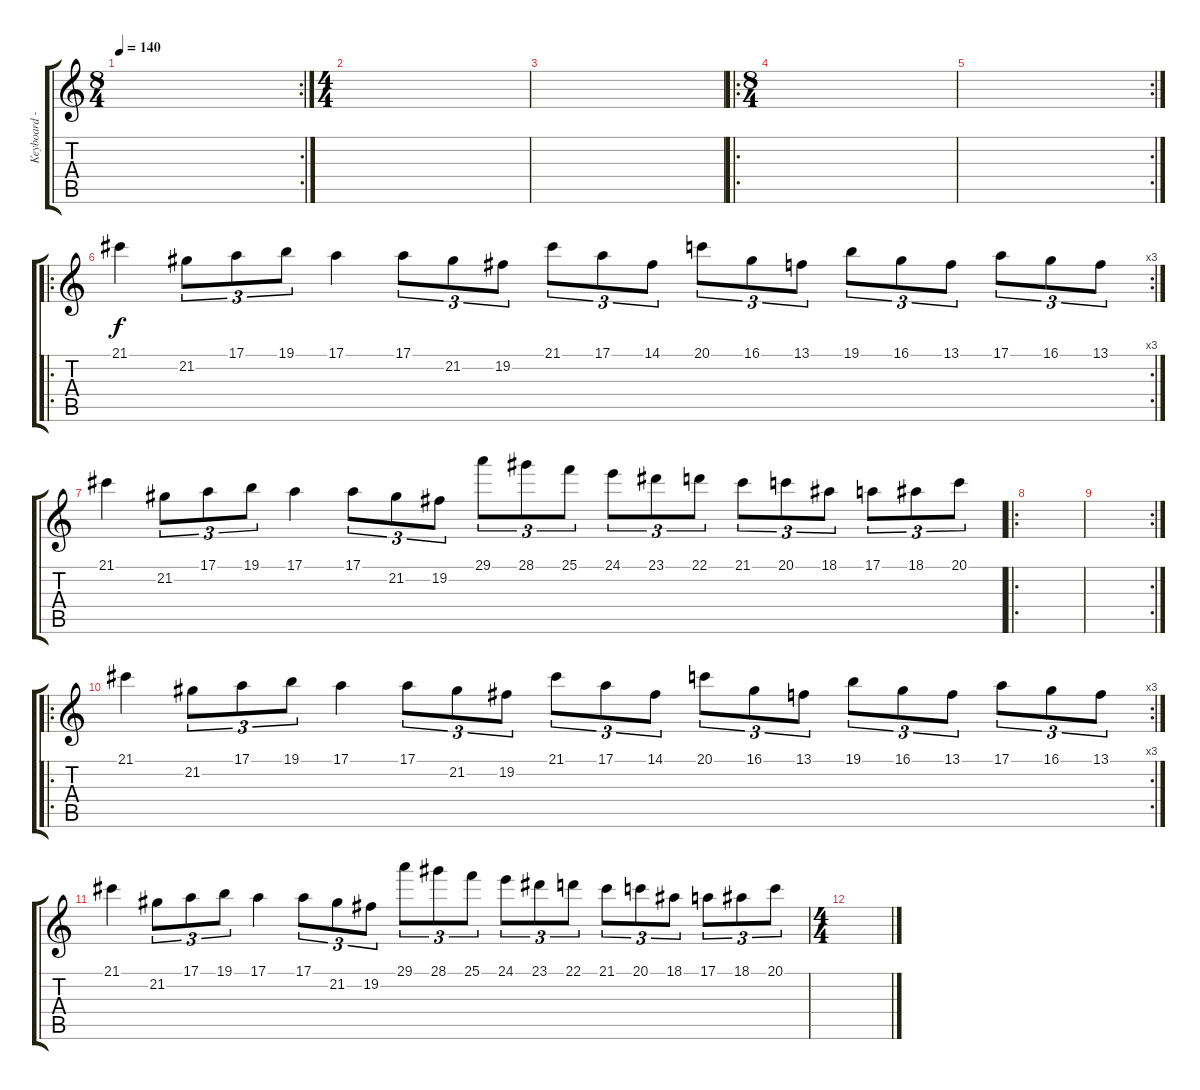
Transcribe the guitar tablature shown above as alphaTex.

\track ("Keyboard - Lead" "Keyboard -") {instrument stringensemble1}
\staff {score tabs}
\tuning (E4 B3 G3 D3 A2 E2) {hide}
\rc 2
\ts (8 4)
\tempo 140
\clef g2
\ks c
|
\ts (4 4)
|
|
\ro
\ts (8 4)
|
\rc 2
|
\ro
\rc 3
21.1.4{instrument fx4atmosphere} 21.2.8{tu (3 2)} 17.1.8{tu (3 2)} 19.1.8{tu (3 2)} 17.1.4 17.1.8{tu (3 2)} 21.2.8{tu (3 2)} 19.2.8{tu (3 2)} 21.1.8{tu (3 2)} 17.1.8{tu (3 2)} 14.1.8{tu (3 2)} 20.1.8{tu (3 2)} 16.1.8{tu (3 2)} 13.1.8{tu (3 2)} 19.1.8{tu (3 2)} 16.1.8{tu (3 2)} 13.1.8{tu (3 2)} 17.1.8{tu (3 2)} 16.1.8{tu (3 2)} 13.1.8{tu (3 2)} |
21.1.4 21.2.8{tu (3 2)} 17.1.8{tu (3 2)} 19.1.8{tu (3 2)} 17.1.4 17.1.8{tu (3 2)} 21.2.8{tu (3 2)} 19.2.8{tu (3 2)} 29.1.8{tu (3 2)} 28.1.8{tu (3 2)} 25.1.8{tu (3 2)} 24.1.8{tu (3 2)} 23.1.8{tu (3 2)} 22.1.8{tu (3 2)} 21.1.8{tu (3 2)} 20.1.8{tu (3 2)} 18.1.8{tu (3 2)} 17.1.8{tu (3 2)} 18.1.8{tu (3 2)} 20.1.8{tu (3 2)} |
\ro
|
\rc 2
|
\ro
\rc 3
21.1.4 21.2.8{tu (3 2)} 17.1.8{tu (3 2)} 19.1.8{tu (3 2)} 17.1.4 17.1.8{tu (3 2)} 21.2.8{tu (3 2)} 19.2.8{tu (3 2)} 21.1.8{tu (3 2)} 17.1.8{tu (3 2)} 14.1.8{tu (3 2)} 20.1.8{tu (3 2)} 16.1.8{tu (3 2)} 13.1.8{tu (3 2)} 19.1.8{tu (3 2)} 16.1.8{tu (3 2)} 13.1.8{tu (3 2)} 17.1.8{tu (3 2)} 16.1.8{tu (3 2)} 13.1.8{tu (3 2)} |
21.1.4 21.2.8{tu (3 2)} 17.1.8{tu (3 2)} 19.1.8{tu (3 2)} 17.1.4 17.1.8{tu (3 2)} 21.2.8{tu (3 2)} 19.2.8{tu (3 2)} 29.1.8{tu (3 2)} 28.1.8{tu (3 2)} 25.1.8{tu (3 2)} 24.1.8{tu (3 2)} 23.1.8{tu (3 2)} 22.1.8{tu (3 2)} 21.1.8{tu (3 2)} 20.1.8{tu (3 2)} 18.1.8{tu (3 2)} 17.1.8{tu (3 2)} 18.1.8{tu (3 2)} 20.1.8{tu (3 2)} |
\ts (4 4)
